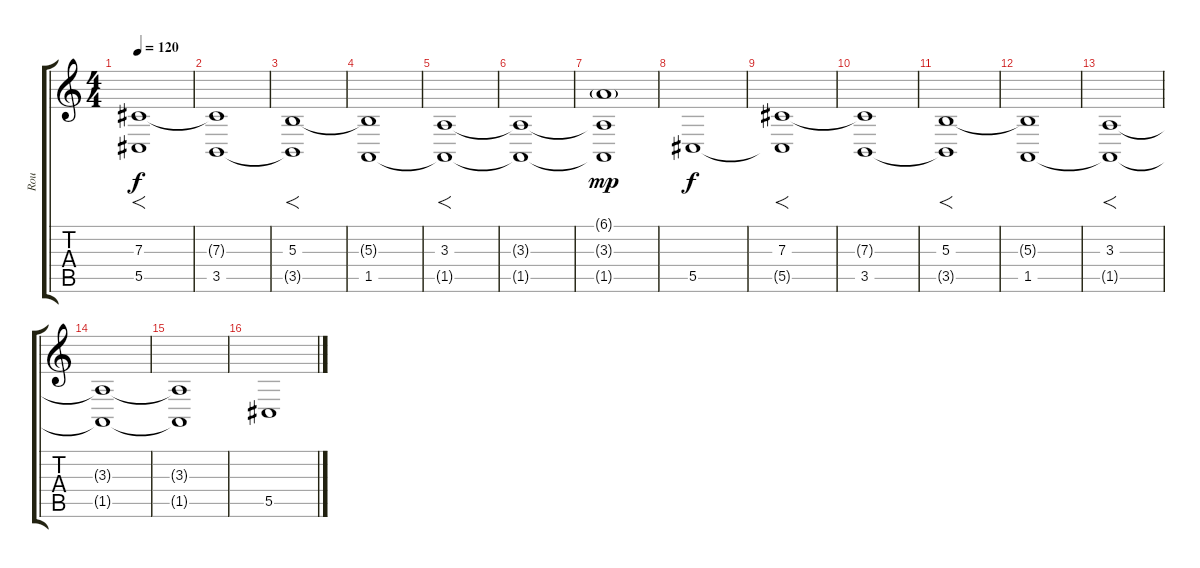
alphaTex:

\track ("Rou" "Rou") {instrument lead2sawtooth}
\staff {score tabs}
\tuning (Eb4 Bb3 Gb3 Db3 Ab2 Db2) {hide}
\ts (4 4)
\tempo 120
\clef g2
\ks c
(7.3 5.5{t}).1{f dy f} |
(7.3{t} 3.5).1 |
(5.3 3.5{t}).1{f} |
(5.3{t} 1.5).1 |
(3.3 1.5{t}).1{f} |
(3.3{t} 1.5{t}).1 |
(6.1{g} 3.3{t} 1.5{t}).1{dy mp} |
5.5.1{dy f} |
(7.3 5.5{t}).1{f} |
(7.3{t} 3.5).1 |
(5.3 3.5{t}).1{f} |
(5.3{t} 1.5).1 |
(3.3 1.5{t}).1{f} |
(3.3{t} 1.5{t}).1 |
(3.3{t} 1.5{t}).1 |
5.5.1
